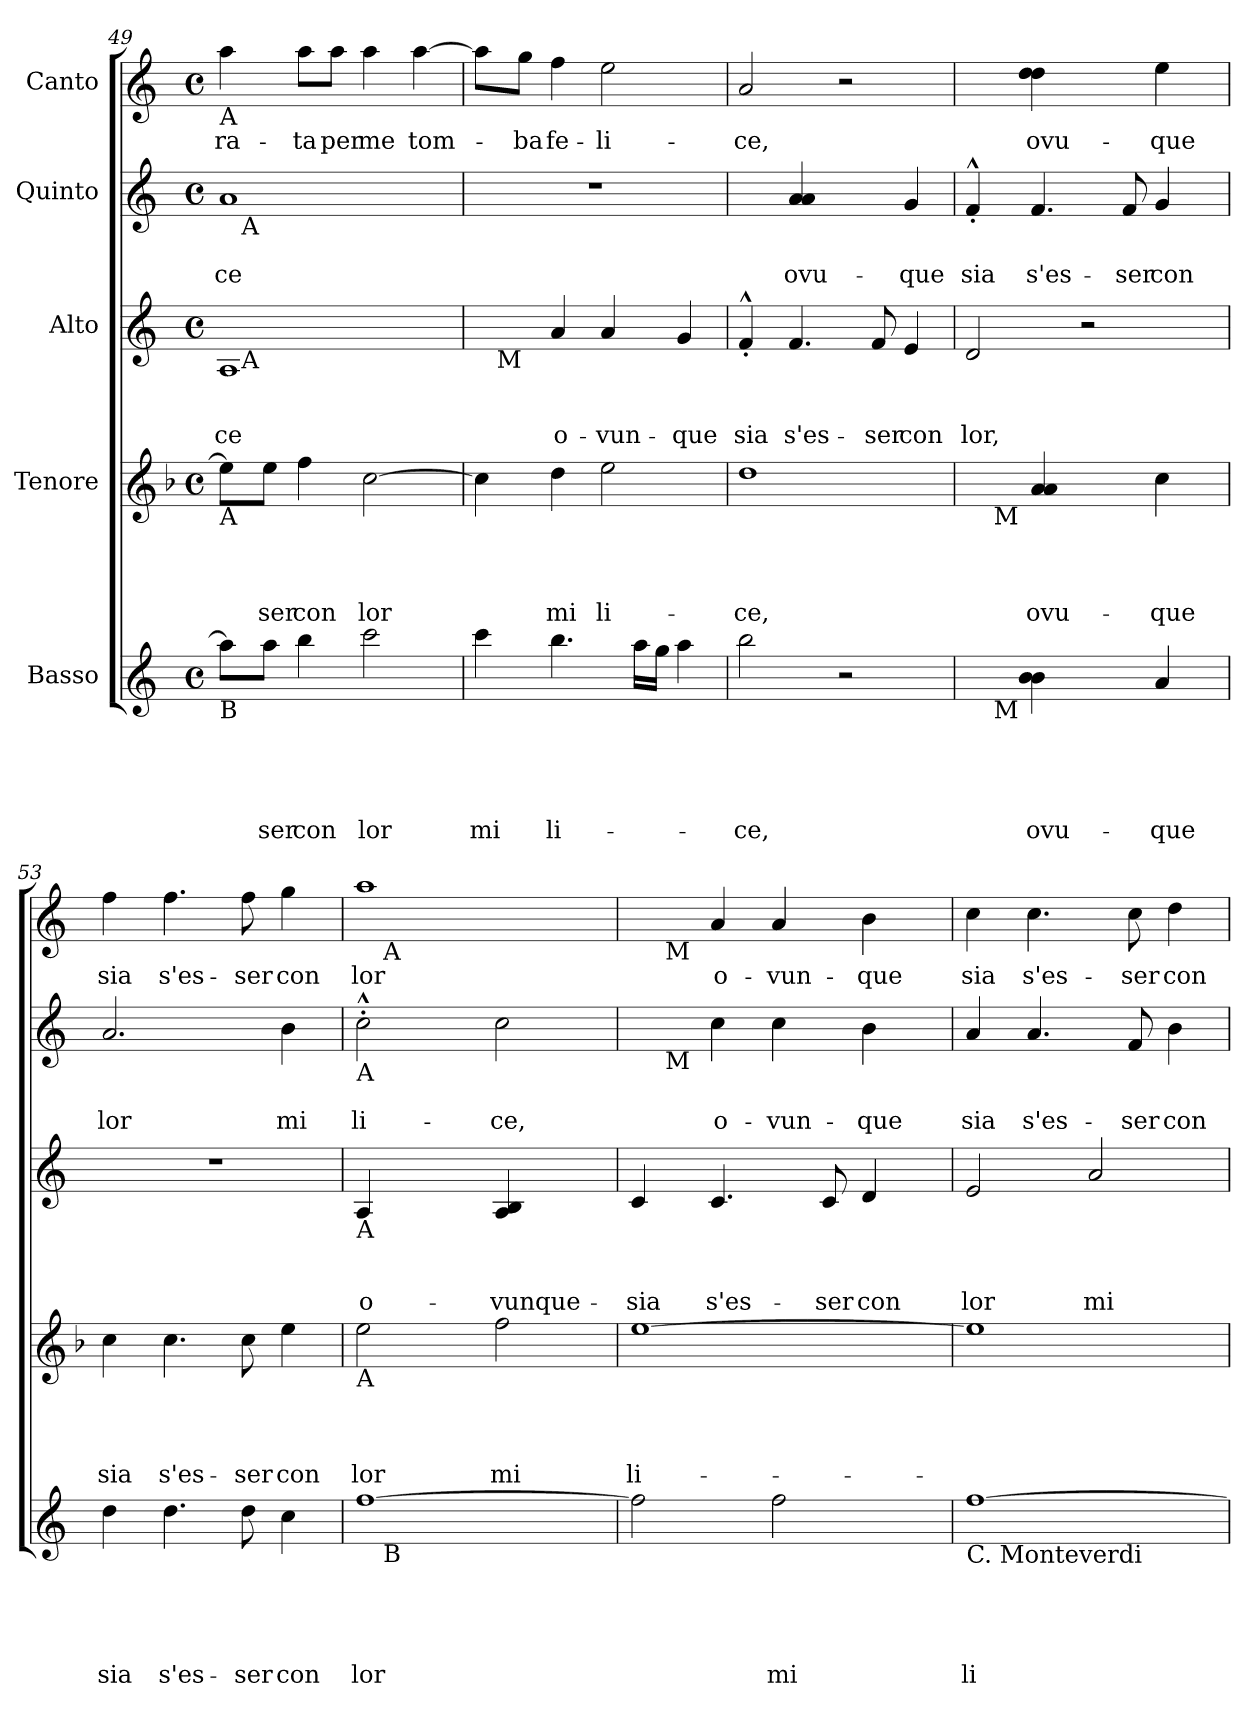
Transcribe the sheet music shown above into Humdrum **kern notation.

**kern	**text	**text	**text	**text	**text	**kern	**text	**text	**text	**text	**kern	**text	**text	**text	**kern	**text	**text	**kern	**text
*part5	*part5	*part5	*part5	*part5	*part5	*part4	*part4	*part4	*part4	*part4	*part3	*part3	*part3	*part3	*part2	*part2	*part2	*part1	*part1
*staff5	*staff5	*staff5	*staff5	*staff5	*staff5	*staff4	*staff4	*staff4	*staff4	*staff4	*staff3	*staff3	*staff3	*staff3	*staff2	*staff2	*staff2	*staff1	*staff1
*I"Basso	*	*	*	*	*	*I"Tenore	*	*	*	*	*I"Alto	*	*	*	*I"Quinto	*	*	*I"Canto	*
!!LO:LB:g=z
*clefG2	*	*	*	*	*	*clefG2	*	*	*	*	*clefG2	*	*	*	*clefG2	*	*	*clefG2	*
*k[]	*	*	*	*	*	*k[b-]	*	*	*	*	*k[]	*	*	*	*k[]	*	*	*k[]	*
*C:	*	*	*	*	*	*F:	*	*	*	*	*C:	*	*	*	*C:	*	*	*C:	*
*M4/4	*	*	*	*	*	*M4/4	*	*	*	*	*M4/4	*	*	*	*M4/4	*	*	*M4/4	*
*met(c)	*	*	*	*	*	*met(c)	*	*	*	*	*met(c)	*	*	*	*met(c)	*	*	*met(c)	*
=49	=49	=49	=49	=49	=49	=49	=49	=49	=49	=49	=49	=49	=49	=49	=49	=49	=49	=49	=49
!	!	!	!	!	!	!	!	!	!	!	!	!	!	!	!	!	!	!LO:TX:b:t=A	!
!	!	!	!	!	!	!LO:TX:b:t=A	!	!	!	!	!	!	!	!	!	!	!	!	!
!LO:TX:b:t=B	!	!	!	!	!	!	!	!	!	!	!	!	!	!	!	!	!	!	!
!	!	!	!	!	!	!	!	!	!	!	!	!	!	!LO:LY:b	!	!	!LO:LY:b	!	!LO:LY:b
*	*	*	*	*	*	*	*	*	*	*	*^	*	*	*	*^	*	*	*	*
8aa\L]	.	.	.	.	.	8ee\L]	.	.	.	.	1A	16ryy	.	.	-ce	1a	16ryy	.	-ce	4aa\	-ra-
!	!	!	!	!	!	!	!	!	!	!	!	!	!	!	!	!	!LO:TX:b:t=A	!	!	!	!
!	!	!	!	!	!	!	!	!	!	!	!	!LO:TX:b:t=A	!	!	!	!	!	!	!	!	!
.	.	.	.	.	.	.	.	.	.	.	.	2...ryy	.	.	.	.	2...ryy	.	.	.	.
!	!	!	!	!	!LO:LY:b	!	!	!	!	!LO:LY:b	!	!	!	!	!	!	!	!	!	!	!
8aa\J	.	.	.	.	-ser	8ee\J	.	.	.	-ser	.	.	.	.	.	.	.	.	.	.	.
!	!	!	!	!	!LO:LY:b	!	!	!	!	!LO:LY:b	!	!	!	!	!	!	!	!	!	!	!LO:LY:b
4bb\	.	.	.	.	con	4ff\	.	.	.	con	.	.	.	.	.	.	.	.	.	8aa\L	-ta
!	!	!	!	!	!	!	!	!	!	!	!	!	!	!	!	!	!	!	!	!	!LO:LY:b
.	.	.	.	.	.	.	.	.	.	.	.	.	.	.	.	.	.	.	.	8aa\J	per
!	!	!	!	!	!LO:LY:b	!	!	!	!	!LO:LY:b	!	!	!	!	!	!	!	!	!	!	!LO:LY:b
2ccc\	.	.	.	.	lor	[>2cc\	.	.	.	lor	.	.	.	.	.	.	.	.	.	4aa\	me
!	!	!	!	!	!	!	!	!	!	!	!	!	!	!	!	!	!	!	!	!	!LO:LY:b
.	.	.	.	.	.	.	.	.	.	.	.	.	.	.	.	.	.	.	.	[>4aa\	tom-
=50	=50	=50	=50	=50	=50	=50	=50	=50	=50	=50	=50	=50	=50	=50	=50	=50	=50	=50	=50	=50	=50
!	!	!	!	!	!LO:LY:b	!	!	!	!	!	!	!	!	!	!	!	!	!	!	!	!
*	*	*	*	*	*	*	*	*	*	*	*	*	*	*	*	*v	*v	*	*	*	*
4ccc\	.	.	.	.	mi	4cc\]	.	.	.	.	4ryy	16ryy	.	.	.	1r	.	.	8aa\L]	.
!	!	!	!	!	!	!	!	!	!	!	!	!LO:TX:b:t=M	!	!	!	!	!	!	!	!
.	.	.	.	.	.	.	.	.	.	.	.	2...ryy	.	.	.	.	.	.	.	.
!	!	!	!	!	!	!	!	!	!	!	!	!	!	!	!	!	!	!	!	!LO:LY:b
.	.	.	.	.	.	.	.	.	.	.	.	.	.	.	.	.	.	.	8gg\J	-ba
!	!	!	!	!	!LO:LY:b	!	!	!	!	!LO:LY:b	!	!	!	!	!LO:LY:b	!	!	!	!	!LO:LY:b
4.bb\	.	.	.	.	li-	4dd\	.	.	.	mi	4a/	.	.	.	o-	.	.	.	4ff\	fe-
!	!	!	!	!	!	!	!	!	!	!LO:LY:b	!	!	!	!	!LO:LY:b	!	!	!	!	!LO:LY:b
.	.	.	.	.	.	2ee\	.	.	.	li-	4a/	.	.	.	-vun-	.	.	.	2ee\	-li-
16aa\LL	.	.	.	.	.	.	.	.	.	.	.	.	.	.	.	.	.	.	.	.
16gg\JJ	.	.	.	.	.	.	.	.	.	.	.	.	.	.	.	.	.	.	.	.
!	!	!	!	!	!	!	!	!	!	!	!	!	!	!	!LO:LY:b	!	!	!	!	!
4aa\	.	.	.	.	.	.	.	.	.	.	4g/	.	.	.	-que	.	.	.	.	.
=51	=51	=51	=51	=51	=51	=51	=51	=51	=51	=51	=51	=51	=51	=51	=51	=51	=51	=51	=51	=51
!	!	!	!	!	!LO:LY:b	!	!	!	!	!LO:LY:b	!	!	!	!	!LO:LY:b	!	!	!	!	!LO:LY:b
*	*	*	*	*	*	*	*	*	*	*	*v	*v	*	*	*	*	*	*	*	*
2bb\	.	.	.	.	-ce,	1dd	.	.	.	-ce,	4f^^<'</	.	.	sia	4ryy	.	.	2a/	-ce,
!	!	!	!	!	!	!	!	!	!	!	!	!	!	!LO:LY:b	!	!	!LO:LY:b	!	!
.	.	.	.	.	.	.	.	.	.	.	4.f/	.	.	s'es-	4a/ 4a/	.	ovu-	.	.
2r	.	.	.	.	.	.	.	.	.	.	.	.	.	.	4ryy	.	.	2r	.
!	!	!	!	!	!	!	!	!	!	!	!	!	!	!LO:LY:b	!	!	!	!	!
.	.	.	.	.	.	.	.	.	.	.	8f/	.	.	-ser	.	.	.	.	.
!	!	!	!	!	!	!	!	!	!	!	!	!	!	!LO:LY:b	!	!	!LO:LY:b	!	!
.	.	.	.	.	.	.	.	.	.	.	4e/	.	.	con	4g/	.	-que	.	.
=52	=52	=52	=52	=52	=52	=52	=52	=52	=52	=52	=52	=52	=52	=52	=52	=52	=52	=52	=52
!	!	!	!	!	!	!	!	!	!	!	!	!	!	!LO:LY:b	!	!	!LO:LY:b	!	!
*^	*	*	*	*	*	*^	*	*	*	*	*	*	*	*	*	*	*	*	*
4ryy	16.ryy	.	.	.	.	.	4ryy	16.ryy	.	.	.	.	2d/	.	.	lor,	4f^^<'</	.	sia	4ryy	.
!	!	!	!	!	!	!	!	!LO:TX:b:t=M	!	!	!	!	!	!	!	!	!	!	!	!	!
!	!LO:TX:b:t=M	!	!	!	!	!	!	!	!	!	!	!	!	!	!	!	!	!	!	!	!
.	2ryy	.	.	.	.	.	.	2ryy	.	.	.	.	.	.	.	.	.	.	.	.	.
!	!	!	!	!	!	!LO:LY:b	!	!	!	!	!	!LO:LY:b	!	!	!	!	!	!	!LO:LY:b	!	!LO:LY:b
4b\ 4b\	.	.	.	.	.	ovu-	4a/ 4a/	.	.	.	.	ovu-	.	.	.	.	4.f/	.	s'es-	4dd\ 4dd\	ovu-
4ryy	.	.	.	.	.	.	4ryy	.	.	.	.	.	2r	.	.	.	.	.	.	4ryy	.
.	4ryy	.	.	.	.	.	.	4ryy	.	.	.	.	.	.	.	.	.	.	.	.	.
!	!	!	!	!	!	!	!	!	!	!	!	!	!	!	!	!	!	!	!LO:LY:b	!	!
.	.	.	.	.	.	.	.	.	.	.	.	.	.	.	.	.	8f/	.	-ser	.	.
!	!	!	!	!	!	!LO:LY:b	!	!	!	!	!	!LO:LY:b	!	!	!	!	!	!	!LO:LY:b	!	!LO:LY:b
4a/	.	.	.	.	.	-que	4cc\	.	.	.	.	-que	.	.	.	.	4g/	.	con	4ee\	-que
.	8ryy	.	.	.	.	.	.	8ryy	.	.	.	.	.	.	.	.	.	.	.	.	.
.	32ryy	.	.	.	.	.	.	32ryy	.	.	.	.	.	.	.	.	.	.	.	.	.
=53	=53	=53	=53	=53	=53	=53	=53	=53	=53	=53	=53	=53	=53	=53	=53	=53	=53	=53	=53	=53	=53
!	!	!	!	!	!	!LO:LY:b	!	!	!	!	!	!LO:LY:b	!	!	!	!	!	!	!LO:LY:b	!	!LO:LY:b
*v	*v	*	*	*	*	*	*	*	*	*	*	*	*	*	*	*	*	*	*	*	*
*	*	*	*	*	*	*v	*v	*	*	*	*	*	*	*	*	*	*	*	*	*
4dd\	.	.	.	.	sia	4cc\	.	.	.	sia	1r	.	.	.	2.a/	.	lor	4ff\	sia
!	!	!	!	!	!LO:LY:b	!	!	!	!	!LO:LY:b	!	!	!	!	!	!	!	!	!LO:LY:b
4.dd\	.	.	.	.	s'es-	4.cc\	.	.	.	s'es-	.	.	.	.	.	.	.	4.ff\	s'es-
!	!	!	!	!	!LO:LY:b	!	!	!	!	!LO:LY:b	!	!	!	!	!	!	!	!	!LO:LY:b
8dd\	.	.	.	.	-ser	8cc\	.	.	.	-ser	.	.	.	.	.	.	.	8ff\	-ser
!	!	!	!	!	!LO:LY:b	!	!	!	!	!LO:LY:b	!	!	!	!	!	!	!LO:LY:b	!	!LO:LY:b
4cc\	.	.	.	.	con	4ee\	.	.	.	con	.	.	.	.	4b\	.	mi	4gg\	con
!!LO:PB:g=z
=54	=54	=54	=54	=54	=54	=54	=54	=54	=54	=54	=54	=54	=54	=54	=54	=54	=54	=54	=54
!	!	!	!	!	!	!	!	!	!	!	!	!	!	!	!LO:TX:b:t=A	!	!	!	!
!	!	!	!	!	!	!	!	!	!	!	!LO:TX:b:t=A	!	!	!	!	!	!	!	!
!	!	!	!	!	!	!LO:TX:b:t=A	!	!	!	!	!	!	!	!	!	!	!	!	!
!	!	!	!	!	!LO:LY:b	!	!	!	!	!LO:LY:b	!	!	!	!LO:LY:b	!	!	!LO:LY:b	!	!LO:LY:b
*^	*	*	*	*	*	*	*	*	*	*	*	*	*	*	*	*	*	*^	*
[>1ff	16ryy	.	.	.	.	lor	2ee\	.	.	.	lor	4A/	.	.	o-	2cc^^>'>\	.	li-	1aa	16ryy	lor
!	!	!	!	!	!	!	!	!	!	!	!	!	!	!	!	!	!	!	!	!LO:TX:b:t=A	!
!	!LO:TX:b:t=B	!	!	!	!	!	!	!	!	!	!	!	!	!	!	!	!	!	!	!	!
.	2...ryy	.	.	.	.	.	.	.	.	.	.	.	.	.	.	.	.	.	.	2...ryy	.
.	.	.	.	.	.	.	.	.	.	.	.	4ryy	.	.	.	.	.	.	.	.	.
!	!	!	!	!	!	!	!	!	!	!	!LO:LY:b	!	!	!	!LO:LY:b	!	!	!LO:LY:b	!	!	!
.	.	.	.	.	.	.	2ff\	.	.	.	mi	4A/ 4B/	.	.	-vunque-	2cc\	.	-ce,	.	.	.
.	.	.	.	.	.	.	.	.	.	.	.	4ryy	.	.	.	.	.	.	.	.	.
=55	=55	=55	=55	=55	=55	=55	=55	=55	=55	=55	=55	=55	=55	=55	=55	=55	=55	=55	=55	=55	=55
!	!	!	!	!	!	!	!	!	!	!	!LO:LY:b	!	!	!	!LO:LY:b	!	!	!	!	!	!
*v	*v	*	*	*	*	*	*	*	*	*	*	*	*	*	*	*^	*	*	*	*	*
2ff\]	.	.	.	.	.	[>1ee	.	.	.	li-	4c/	.	.	-sia	4ryy	16.ryy	.	.	4ryy	16.ryy	.
!	!	!	!	!	!	!	!	!	!	!	!	!	!	!	!	!	!	!	!	!LO:TX:b:t=M	!
!	!	!	!	!	!	!	!	!	!	!	!	!	!	!	!	!LO:TX:b:t=M	!	!	!	!	!
.	.	.	.	.	.	.	.	.	.	.	.	.	.	.	.	2ryy	.	.	.	2ryy	.
!	!	!	!	!	!	!	!	!	!	!	!	!	!	!LO:LY:b	!	!	!	!LO:LY:b	!	!	!LO:LY:b
.	.	.	.	.	.	.	.	.	.	.	4.c/	.	.	s'es-	4cc\	.	.	o-	4a/	.	o-
!	!	!	!	!	!LO:LY:b	!	!	!	!	!	!	!	!	!	!	!	!	!LO:LY:b	!	!	!LO:LY:b
2ff\	.	.	.	.	mi	.	.	.	.	.	.	.	.	.	4cc\	.	.	-vun-	4a/	.	-vun-
.	.	.	.	.	.	.	.	.	.	.	.	.	.	.	.	4ryy	.	.	.	4ryy	.
!	!	!	!	!	!	!	!	!	!	!	!	!	!	!LO:LY:b	!	!	!	!	!	!	!
.	.	.	.	.	.	.	.	.	.	.	8c/	.	.	-ser	.	.	.	.	.	.	.
!	!	!	!	!	!	!	!	!	!	!	!	!	!	!LO:LY:b	!	!	!	!LO:LY:b	!	!	!LO:LY:b
.	.	.	.	.	.	.	.	.	.	.	4d/	.	.	con	4b\	.	.	-que	4b\	.	-que
.	.	.	.	.	.	.	.	.	.	.	.	.	.	.	.	8ryy	.	.	.	8ryy	.
.	.	.	.	.	.	.	.	.	.	.	.	.	.	.	.	32ryy	.	.	.	32ryy	.
=56	=56	=56	=56	=56	=56	=56	=56	=56	=56	=56	=56	=56	=56	=56	=56	=56	=56	=56	=56	=56	=56
!LO:TX:b:t=C. Monteverdi	!	!	!	!	!	!	!	!	!	!	!	!	!	!	!	!	!	!	!	!	!
!	!	!	!	!	!LO:LY:b	!	!	!	!	!	!	!	!	!LO:LY:b	!	!	!	!LO:LY:b	!	!	!LO:LY:b
*	*	*	*	*	*	*	*	*	*	*	*	*	*	*	*v	*v	*	*	*	*	*
*	*	*	*	*	*	*	*	*	*	*	*	*	*	*	*	*	*	*v	*v	*
[>1ff	.	.	.	.	li-	1ee]	.	.	.	.	2e/	.	.	lor	4a/	.	sia	4cc\	sia
!	!	!	!	!	!	!	!	!	!	!	!	!	!	!	!	!	!LO:LY:b	!	!LO:LY:b
.	.	.	.	.	.	.	.	.	.	.	.	.	.	.	4.a/	.	s'es-	4.cc\	s'es-
!	!	!	!	!	!	!	!	!	!	!	!	!	!	!LO:LY:b	!	!	!	!	!
.	.	.	.	.	.	.	.	.	.	.	2a/	.	.	mi	.	.	.	.	.
!	!	!	!	!	!	!	!	!	!	!	!	!	!	!	!	!	!LO:LY:b	!	!LO:LY:b
.	.	.	.	.	.	.	.	.	.	.	.	.	.	.	8f/	.	-ser	8cc\	-ser
!	!	!	!	!	!	!	!	!	!	!	!	!	!	!	!	!	!LO:LY:b	!	!LO:LY:b
.	.	.	.	.	.	.	.	.	.	.	.	.	.	.	4b\	.	con	4dd\	con
=	=	=	=	=	=	=	=	=	=	=	=	=	=	=	=	=	=	=	=
*-	*-	*-	*-	*-	*-	*-	*-	*-	*-	*-	*-	*-	*-	*-	*-	*-	*-	*-	*-
